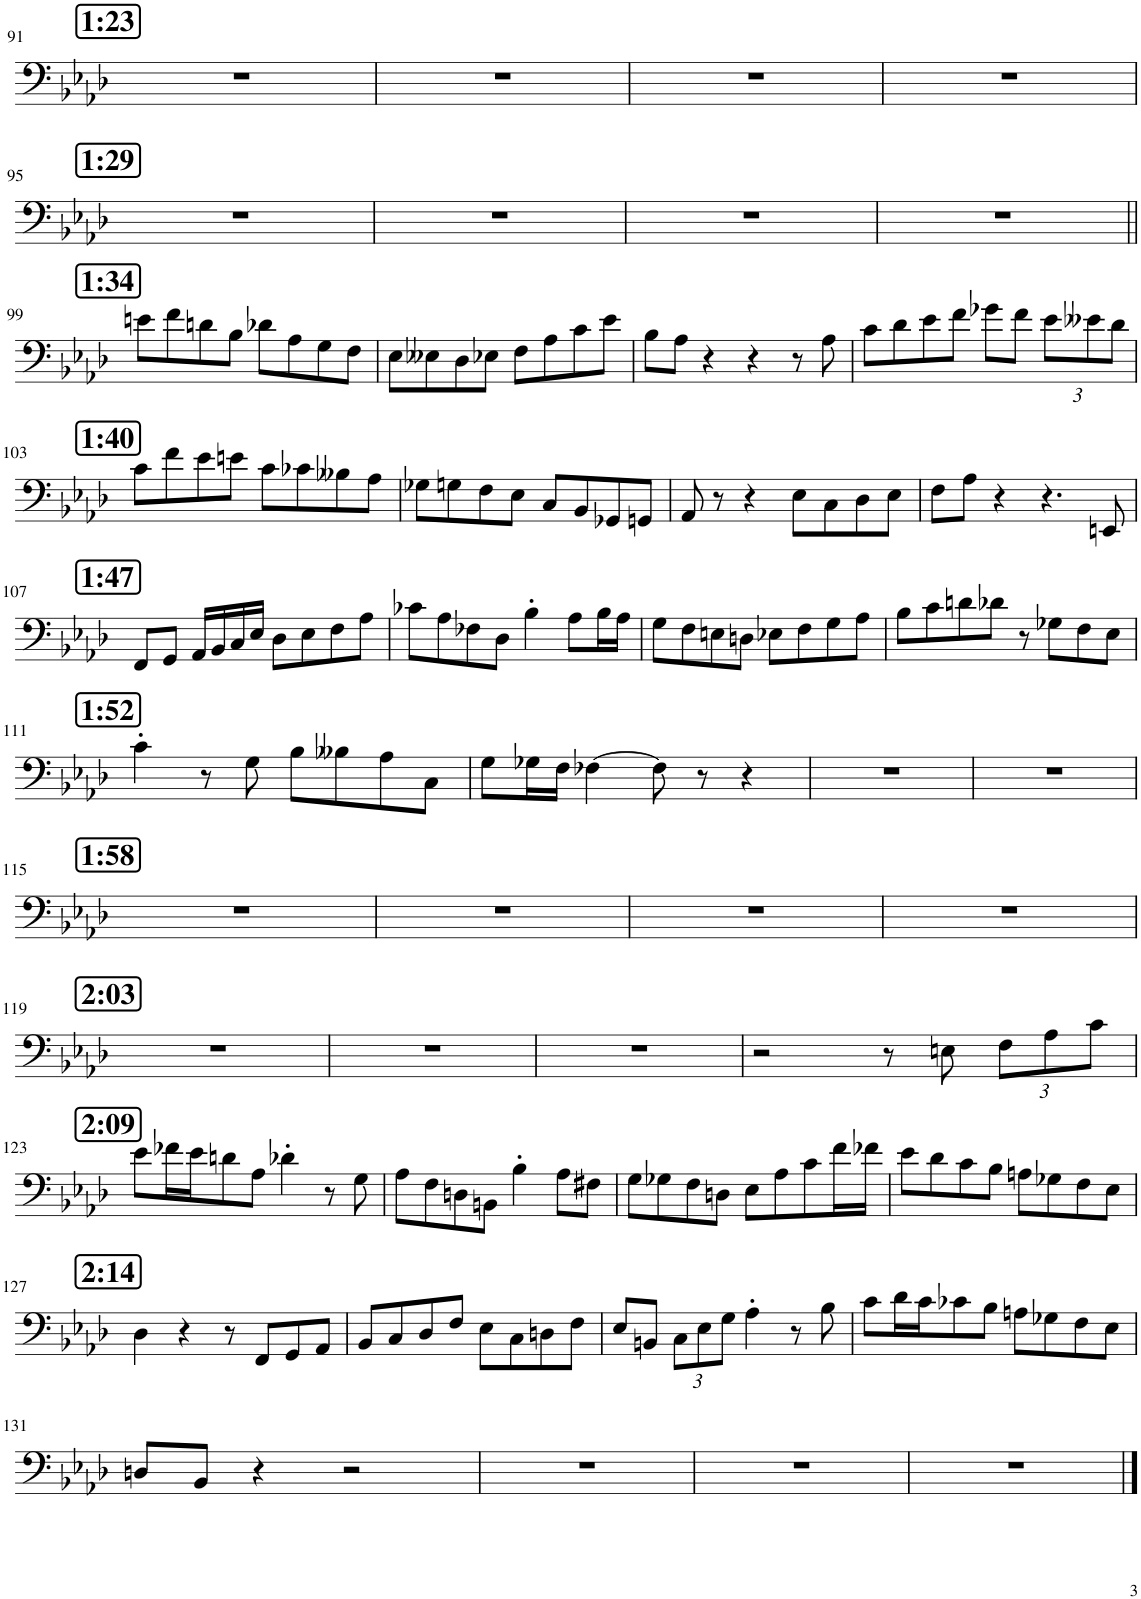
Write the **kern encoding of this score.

**kern
*part1
*staff1
*I"Piano
*I'Pno.
!!LO:PB:g=z
*clefF4
*k[b-e-a-d-]
*M2/2
*met(c|)
!!LO:REH:place=s1:a:B:cj:fs=14:t=1&colon;23
=91
1r
=92
1r
=93
1r
=94
1r
!!LO:LB:g=z
!!LO:REH:place=s1:a:B:cj:fs=14:t=1&colon;29
=95
1r
=96
1r
=97
1r
=98
1r
!!LO:LB:g=z
!!LO:REH:place=s1:a:B:cj:fs=14:t=1&colon;34
=99||
8en\L
8f\
8dn\
8B-\J
8d-X\L
8A-\
8G\
8F\J
=100
8E-\L
8E--X\
8D-\
8E-X\J
8F\L
8A-\
8c\
8e-\J
=101
8B-\L
8A-\J
4r
4r
8r
8A-\
=102
8c\L
8d-\
8e-\
8f\J
8g-X\L
8f\J
*Xbrackettup
12e-\L
12e--X\
12d-\J
!!LO:LB:g=z
!!LO:REH:place=s1:a:B:cj:fs=14:t=1&colon;40
=103
8c\L
8f\
8e-\
8en\J
8c\L
8c-X\
8B--X\
8A-\J
=104
8G-X\L
8Gn\
8F\
8E-\J
8C/L
8BB-/
8GG-X/
8GGn/J
=105
8AA-/
8r
4r
8E-\L
8C\
8D-\
8E-\J
=106
8F\L
8A-\J
4r
4.r
8EEn/
!!LO:LB:g=z
!!LO:REH:place=s1:a:B:cj:fs=14:t=1&colon;47
=107
8FF/L
8GG/J
16AA-/LL
16BB-/
16C/
16E-/JJ
8D-\L
8E-\
8F\
8A-\J
=108
8c-X\L
8A-\
8F-X\
8D-\J
4B-'\
8A-\L
16B-\L
16A-\JJ
=109
8G\L
8F\
8En\
8Dn\J
8E-X\L
8F\
8G\
8A-\J
=110
8B-\L
8c\
8dn\
8d-X\J
8r
8G-X\L
8F\
8E-\J
!!LO:LB:g=z
!!LO:REH:place=s1:a:B:cj:fs=14:t=1&colon;52
=111
4c'\
8r
8G\
8B-\L
8B--X\
8A-\
8C\J
=112
8G\L
16G-X\L
16F\JJ
[4F-X\
8F-\]
8r
4r
=113
1r
=114
1r
!!LO:LB:g=z
!!LO:REH:place=s1:a:B:cj:fs=14:t=1&colon;58
=115
1r
=116
1r
=117
1r
=118
1r
!!LO:LB:g=z
!!LO:REH:place=s1:a:B:cj:fs=14:t=2&colon;03
=119
1r
=120
1r
=121
1r
=122
2r
8r
8En\
12F\L
12A-\
12c\J
!!LO:LB:g=z
!!LO:REH:place=s1:a:B:cj:fs=14:t=2&colon;09
=123
8e-\L
16f-X\L
16e-\J
8dn\
8A-\J
4d-X'\
8r
8G\
=124
8A-\L
8F\
8Dn\
8BBn\J
4B-'\
8A-\L
8F#X\J
=125
8G\L
8G-X\
8F\
8Dn\J
8E-\L
8A-\
8c\
16f\L
16f-X\JJ
=126
8e-\L
8d-\
8c\
8B-\J
8An\L
8G-X\
8F\
8E-\J
!!LO:LB:g=z
!!LO:REH:place=s1:a:B:cj:fs=14:t=2&colon;14
=127
4D-\
4r
8r
8FF/L
8GG/
8AA-/J
=128
8BB-/L
8C/
8D-/
8F/J
8E-\L
8C\
8Dn\
8F\J
=129
8E-/L
8BBn/J
12C\L
12E-\
12G\J
4A-'\
8r
8B-\
=130
8c\L
16d-\L
16c\J
8c-X\
8B-\J
8An\L
8G-X\
8F\
8E-\J
!!LO:LB:g=z
=131
8Dn/L
8BB-/J
4r
2r
=132
1r
=133
1r
=134
1r
==
*-
